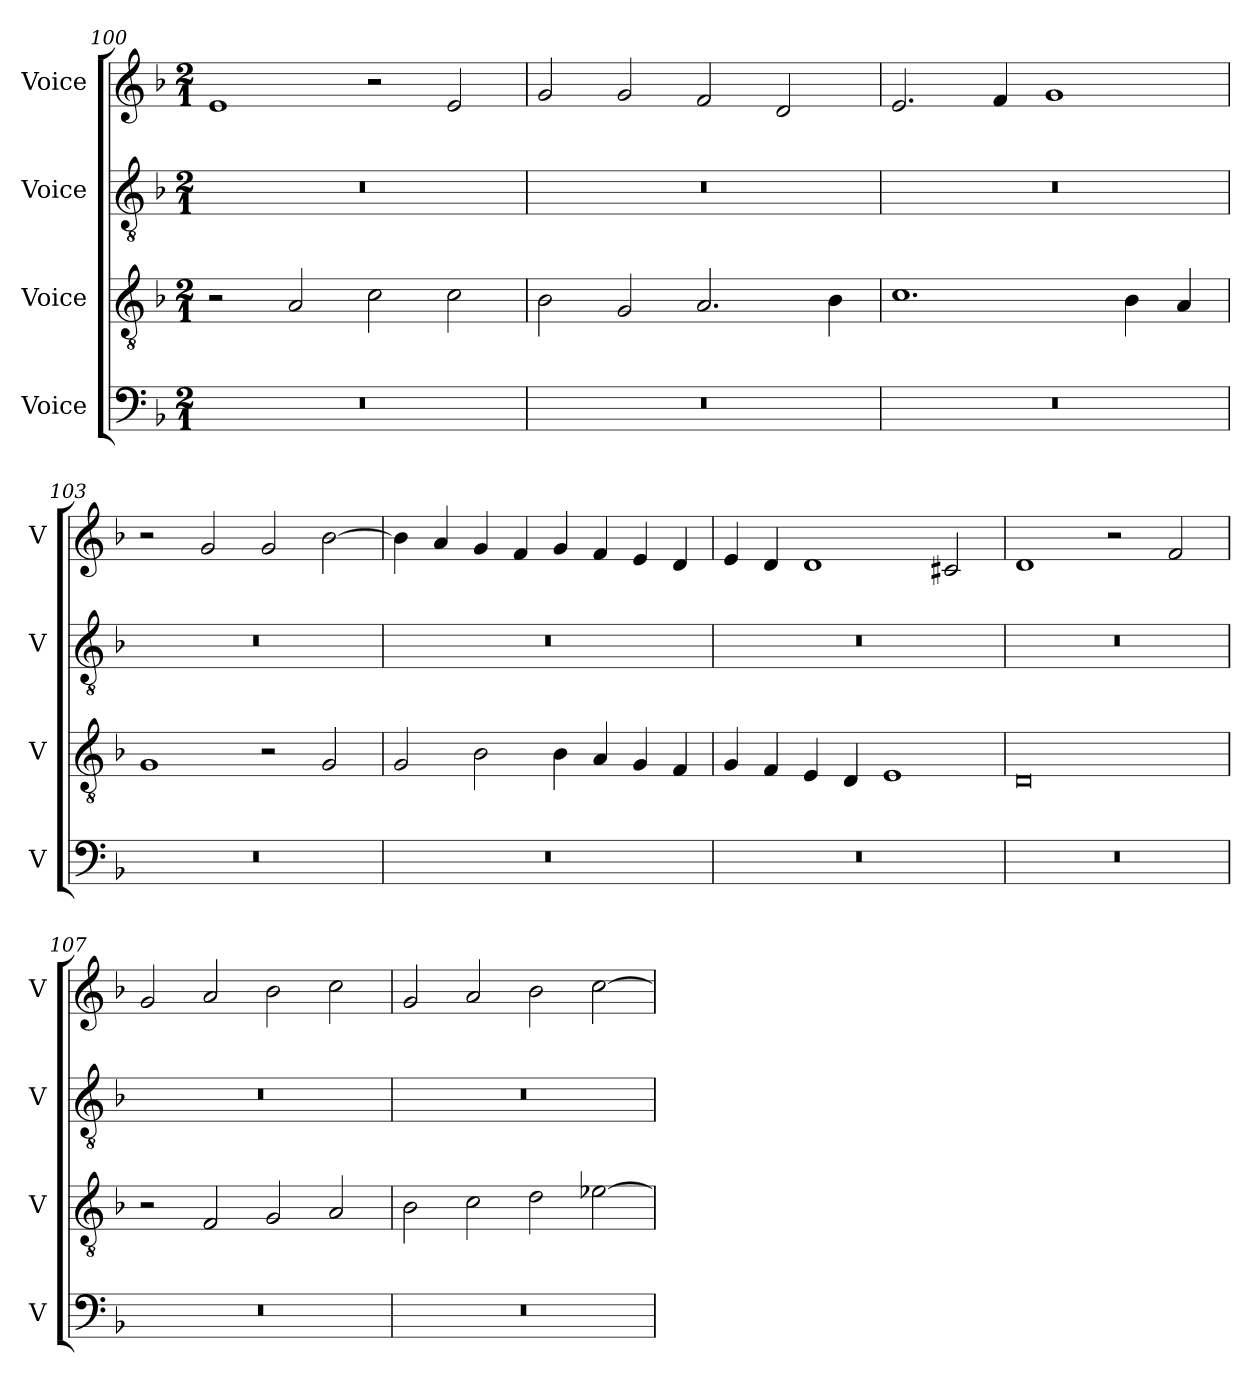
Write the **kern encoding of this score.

**kern	**kern	**kern	**kern
*part4	*part3	*part2	*part1
*staff4	*staff3	*staff2	*staff1
*I"Voice	*I"Voice	*I"Voice	*I"Voice
*I'V	*I'V	*I'V	*I'V
*clefF4	*clefGv2	*clefGv2	*clefG2
*k[b-]	*k[b-]	*k[b-]	*k[b-]
*M2/1	*M2/1	*M2/1	*M2/1
=100	=100	=100	=100
0r	2r	0r	1e
.	2A/	.	.
.	2c\	.	2r
.	2c\	.	2e/
=101	=101	=101	=101
0r	2B-\	0r	2g/
.	2G/	.	2g/
.	2.A/	.	2f/
.	.	.	2d/
.	4B-\	.	.
=102	=102	=102	=102
0r	1.c	0r	2.e/
.	.	.	4f/
.	.	.	1g
.	4B-\	.	.
.	4A/	.	.
!!LO:LB:g=z
=103	=103	=103	=103
0r	1G	0r	2r
.	.	.	2g/
.	2r	.	2g/
.	2G/	.	[2b-\
=104	=104	=104	=104
0r	2G/	0r	4b-\]
.	.	.	4a/
.	2B-\	.	4g/
.	.	.	4f/
.	4B-\	.	4g/
.	4A/	.	4f/
.	4G/	.	4e/
.	4F/	.	4d/
=105	=105	=105	=105
0r	4G/	0r	4e/
.	4F/	.	4d/
.	4E/	.	1d
.	4D/	.	.
.	1E	.	.
.	.	.	2c#X/
!!LO:PB:g=z
=106	=106	=106	=106
0r	0D	0r	1d
.	.	.	2r
.	.	.	2f/
=107	=107	=107	=107
0r	2r	0r	2g/
.	2F/	.	2a/
.	2G/	.	2b-\
.	2A/	.	2cc\
=108	=108	=108	=108
0r	2B-\	0r	2g/
.	2c\	.	2a/
.	2d\	.	2b-\
.	[2e-X\	.	[2cc\
=	=	=	=
*-	*-	*-	*-
